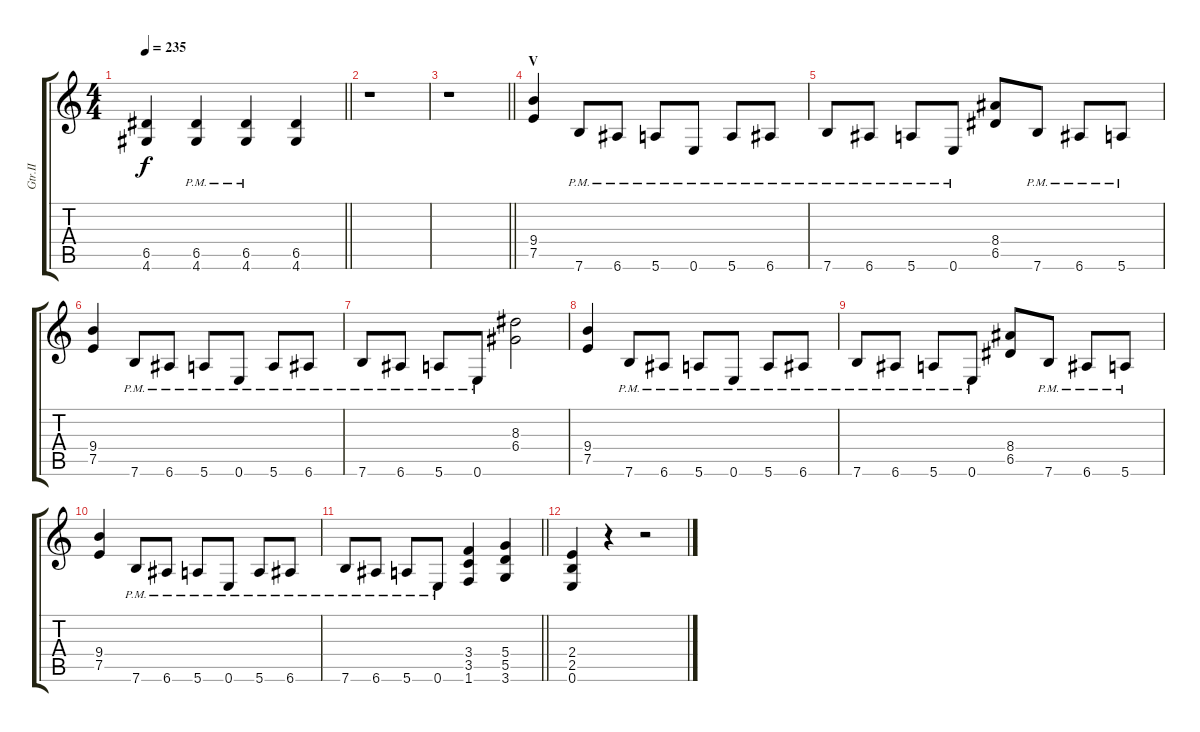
\track ("Gtr.II" "Gtr.II") {instrument overdrivenguitar}
\staff {score tabs}
\tuning (E4 B3 G3 D3 A2 E2) {hide}
\ts (4 4)
\tempo 235
\clef g2
\barLineRight lightlight
\ks c
(6.5 4.6).4{dy f} (6.5{pm} 4.6{pm}).4 (6.5{pm} 4.6{pm}).4 (6.5 4.6).4 |
r.1 |
\barLineRight lightlight
r.1 |
\section ("" "V")
(9.4 7.5).4 7.6{pm}.8 6.6{pm}.8 5.6{pm}.8 0.6{pm}.8 5.6{pm}.8 6.6{pm}.8 |
7.6{pm}.8 6.6{pm}.8 5.6{pm}.8 0.6{pm}.8 (8.4 6.5).8 7.6{pm}.8 6.6{pm}.8 5.6{pm}.8 |
(9.4 7.5).4 7.6{pm}.8 6.6{pm}.8 5.6{pm}.8 0.6{pm}.8 5.6{pm}.8 6.6{pm}.8 |
7.6{pm}.8 6.6{pm}.8 5.6{pm}.8 0.6{pm}.8 (8.3 6.4).2 |
(9.4 7.5).4 7.6{pm}.8 6.6{pm}.8 5.6{pm}.8 0.6{pm}.8 5.6{pm}.8 6.6{pm}.8 |
7.6{pm}.8 6.6{pm}.8 5.6{pm}.8 0.6{pm}.8 (8.4 6.5).8 7.6{pm}.8 6.6{pm}.8 5.6{pm}.8 |
(9.4 7.5).4 7.6{pm}.8 6.6{pm}.8 5.6{pm}.8 0.6{pm}.8 5.6{pm}.8 6.6{pm}.8 |
\barLineRight lightlight
7.6{pm}.8 6.6{pm}.8 5.6{pm}.8 0.6{pm}.8 (3.4 3.5 1.6).4 (5.4 5.5 3.6).4 |
(2.4 2.5 0.6).4 r.4 r.2
